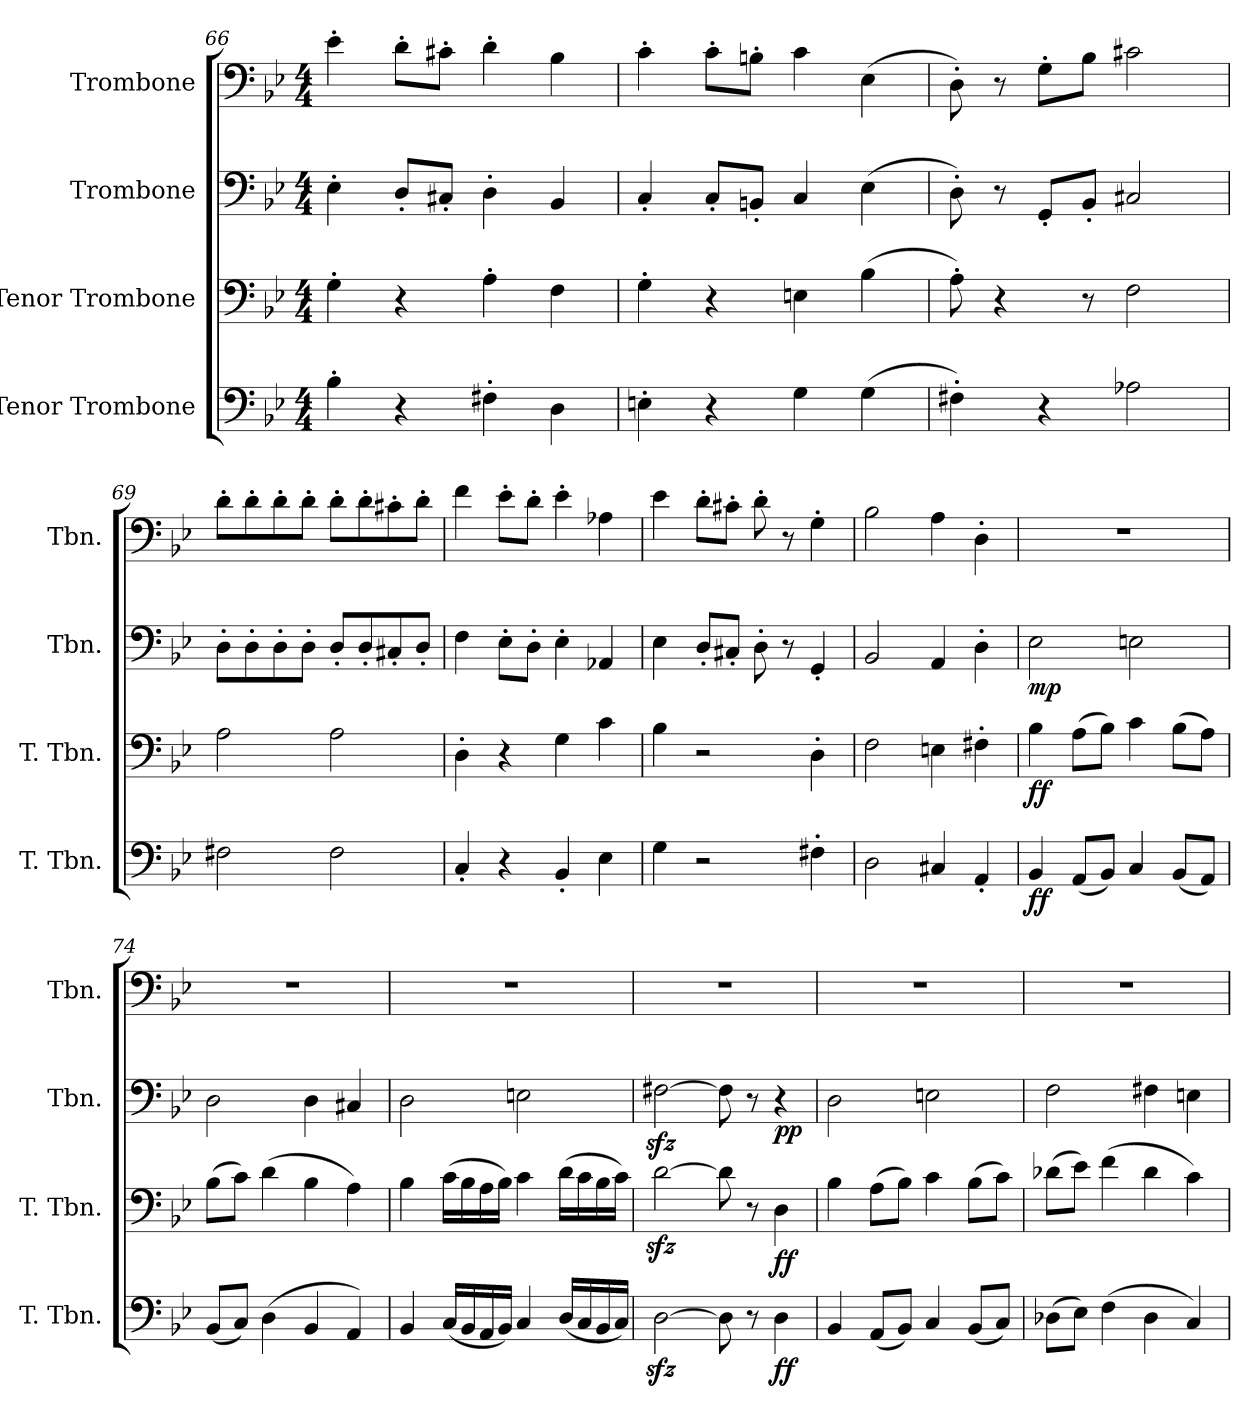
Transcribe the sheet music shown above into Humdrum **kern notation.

**kern	**dynam	**kern	**dynam	**kern	**dynam	**kern
*part4	*part4	*part3	*part3	*part2	*part2	*part1
*staff4	*staff4	*staff3	*staff3	*staff2	*staff2	*staff1
*I"Tenor Trombone	*	*I"Tenor Trombone	*	*I"Trombone	*	*I"Trombone
*I'T. Tbn.	*	*I'T. Tbn.	*	*I'Tbn.	*	*I'Tbn.
*clefF4	*	*clefF4	*	*clefF4	*	*clefF4
*k[b-e-]	*	*k[b-e-]	*	*k[b-e-]	*	*k[b-e-]
*M4/4	*	*M4/4	*	*M4/4	*	*M4/4
=66	=66	=66	=66	=66	=66	=66
4B-'\	.	4G'\	.	4E-'\	.	4e-'\
4r	.	4r	.	8D'/L	.	8d'\L
.	.	.	.	8C#X'/J	.	8c#X'\J
4F#X'\	.	4A'\	.	4D'\	.	4d'\
4D\	.	4F\	.	4BB-/	.	4B-\
=67	=67	=67	=67	=67	=67	=67
4En'\	.	4G'\	.	4C'/	.	4c'\
4r	.	4r	.	8C'/L	.	8c'\L
.	.	.	.	8BBn'/J	.	8Bn'\J
4G\	.	4En\	.	4C/	.	4c\
(4G\	.	(4B-\	.	(4E-\	.	(4E-\
=68	=68	=68	=68	=68	=68	=68
4F#X'\)	.	8A'\)	.	8D'\)	.	8D'\)
.	.	4r	.	8r	.	8r
4r	.	.	.	8GG'/L	.	8G'\L
.	.	8r	.	8BB-'/J	.	8B-\J
2A-X\	.	2F\	.	2C#X/	.	2c#X\
!!LO:LB:g=z
=69	=69	=69	=69	=69	=69	=69
2F#X\	.	2A\	.	8D'\L	.	8d'\L
.	.	.	.	8D'\	.	8d'\
.	.	.	.	8D'\	.	8d'\
.	.	.	.	8D'\J	.	8d'\J
2F#\	.	2A\	.	8D'/L	.	8d'\L
.	.	.	.	8D'/	.	8d'\
.	.	.	.	8C#X'/	.	8c#X'\
.	.	.	.	8D'/J	.	8d'\J
=70	=70	=70	=70	=70	=70	=70
4C'/	.	4D'\	.	4F\	.	4f\
4r	.	4r	.	8E-'\L	.	8e-'\L
.	.	.	.	8D'\J	.	8d'\J
4BB-'/	.	4G\	.	4E-'\	.	4e-'\
4E-\	.	4c\	.	4AA-X/	.	4A-X\
=71	=71	=71	=71	=71	=71	=71
4G\	.	4B-\	.	4E-\	.	4e-\
2r	.	2r	.	8D'/L	.	8d'\L
.	.	.	.	8C#X'/J	.	8c#X'\J
.	.	.	.	8D'\	.	8d'\
.	.	.	.	8r	.	8r
4F#X'\	.	4D'\	.	4GG'/	.	4G'\
=72	=72	=72	=72	=72	=72	=72
2D\	.	2F\	.	2BB-/	.	2B-\
4C#X/	.	4En\	.	4AA/	.	4A\
4AA'/	.	4F#X'\	.	4D'\	.	4D'\
=73	=73	=73	=73	=73	=73	=73
!	!LO:DY:b	!	!LO:DY:b	!	!LO:DY:b	!
4BB-/	ff	4B-\	ff	2E-\	mp	1r
(8AA/L	.	(8A\L	.	.	.	.
8BB-/J)	.	8B-\J)	.	.	.	.
4C/	.	4c\	.	2En\	.	.
(8BB-/L	.	(8B-\L	.	.	.	.
8AA/J)	.	8A\J)	.	.	.	.
!!LO:PB:g=z
=74	=74	=74	=74	=74	=74	=74
(8BB-/L	.	(8B-\L	.	2D\	.	1r
8C/J)	.	8c\J)	.	.	.	.
(4D\	.	(4d\	.	.	.	.
4BB-/	.	4B-\	.	4D\	.	.
4AA/)	.	4A\)	.	4C#X/	.	.
=75	=75	=75	=75	=75	=75	=75
4BB-/	.	4B-\	.	2D\	.	1r
(16C/LL	.	(16c\LL	.	.	.	.
16BB-/	.	16B-\	.	.	.	.
16AA/	.	16A\	.	.	.	.
16BB-/JJ)	.	16B-\JJ)	.	.	.	.
4C/	.	4c\	.	2En\	.	.
(16D/LL	.	(16d\LL	.	.	.	.
16C/	.	16c\	.	.	.	.
16BB-/	.	16B-\	.	.	.	.
16C/JJ)	.	16c\JJ)	.	.	.	.
=76	=76	=76	=76	=76	=76	=76
[2Dzz<\	.	[2dzz<\	.	[2F#Xzz<\	.	1r
8D\]	.	8d\]	.	8F#\]	.	.
8r	.	8r	.	8r	.	.
!	!LO:DY:b	!	!LO:DY:b	!	!LO:DY:b	!
4D\	ff	4D\	ff	4r	pp	.
=77	=77	=77	=77	=77	=77	=77
4BB-/	.	4B-\	.	2D\	.	1r
(8AA/L	.	(8A\L	.	.	.	.
8BB-/J)	.	8B-\J)	.	.	.	.
4C/	.	4c\	.	2En\	.	.
(8BB-/L	.	(8B-\L	.	.	.	.
8C/J)	.	8c\J)	.	.	.	.
=78	=78	=78	=78	=78	=78	=78
(8D-X\L	.	(8d-X\L	.	2F\	.	1r
8E-\J)	.	8e-\J)	.	.	.	.
(4F\	.	(4f\	.	.	.	.
4D-\	.	4d-\	.	4F#X\	.	.
4C/)	.	4c\)	.	4En\	.	.
=	=	=	=	=	=	=
*-	*-	*-	*-	*-	*-	*-
